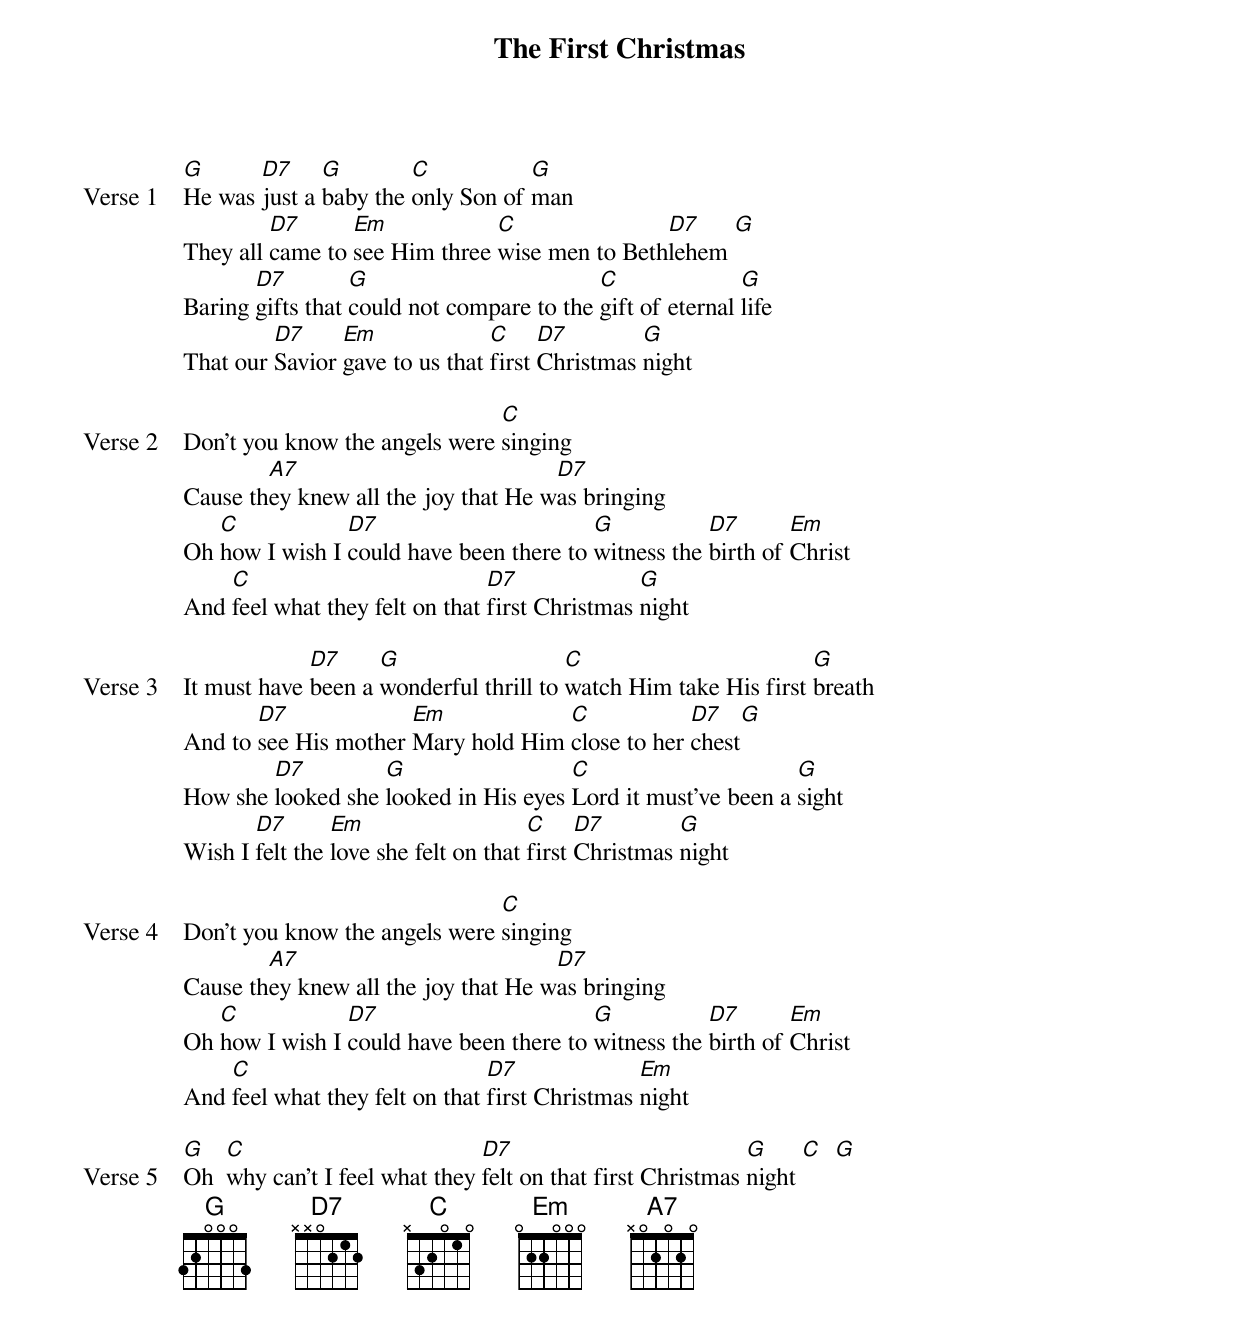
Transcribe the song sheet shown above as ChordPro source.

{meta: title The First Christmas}
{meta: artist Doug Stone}
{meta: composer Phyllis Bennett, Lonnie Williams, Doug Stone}

{start_of_verse: Verse 1}
[G]He was [D7]just a [G]baby the [C]only Son of [G]man
They all [D7]came to [Em]see Him three [C]wise men to Beth[D7]lehem [G]
Baring [D7]gifts that [G]could not compare to the [C]gift of eternal [G]life
That our [D7]Savior [Em]gave to us that [C]first [D7]Christmas [G]night
{end_of_verse}

{start_of_verse: Verse 2}
Don't you know the angels were [C]singing
Cause th[A7]ey knew all the joy that He w[D7]as bringing
Oh [C]how I wish I [D7]could have been there to [G]witness the [D7]birth of [Em]Christ
And [C]feel what they felt on that [D7]first Christmas [G]night
{end_of_verse}

{start_of_verse: Verse 3}
It must have [D7]been a [G]wonderful thrill to [C]watch Him take His first [G]breath
And to [D7]see His mother [Em]Mary hold Him [C]close to her [D7]chest[G]
How she [D7]looked she [G]looked in His eyes [C]Lord it must've been a [G]sight
Wish I [D7]felt the [Em]love she felt on that [C]first [D7]Christmas [G]night
{end_of_verse}

{start_of_verse: Verse 4}
Don't you know the angels were [C]singing
Cause th[A7]ey knew all the joy that He w[D7]as bringing
Oh [C]how I wish I [D7]could have been there to [G]witness the [D7]birth of [Em]Christ
And [C]feel what they felt on that [D7]first Christmas [Em]night
{end_of_verse}

{start_of_verse: Verse 5}
[G]Oh  [C]why can't I feel what they [D7]felt on that first Christmas [G]night [C]  [G]
{end_of_verse}
